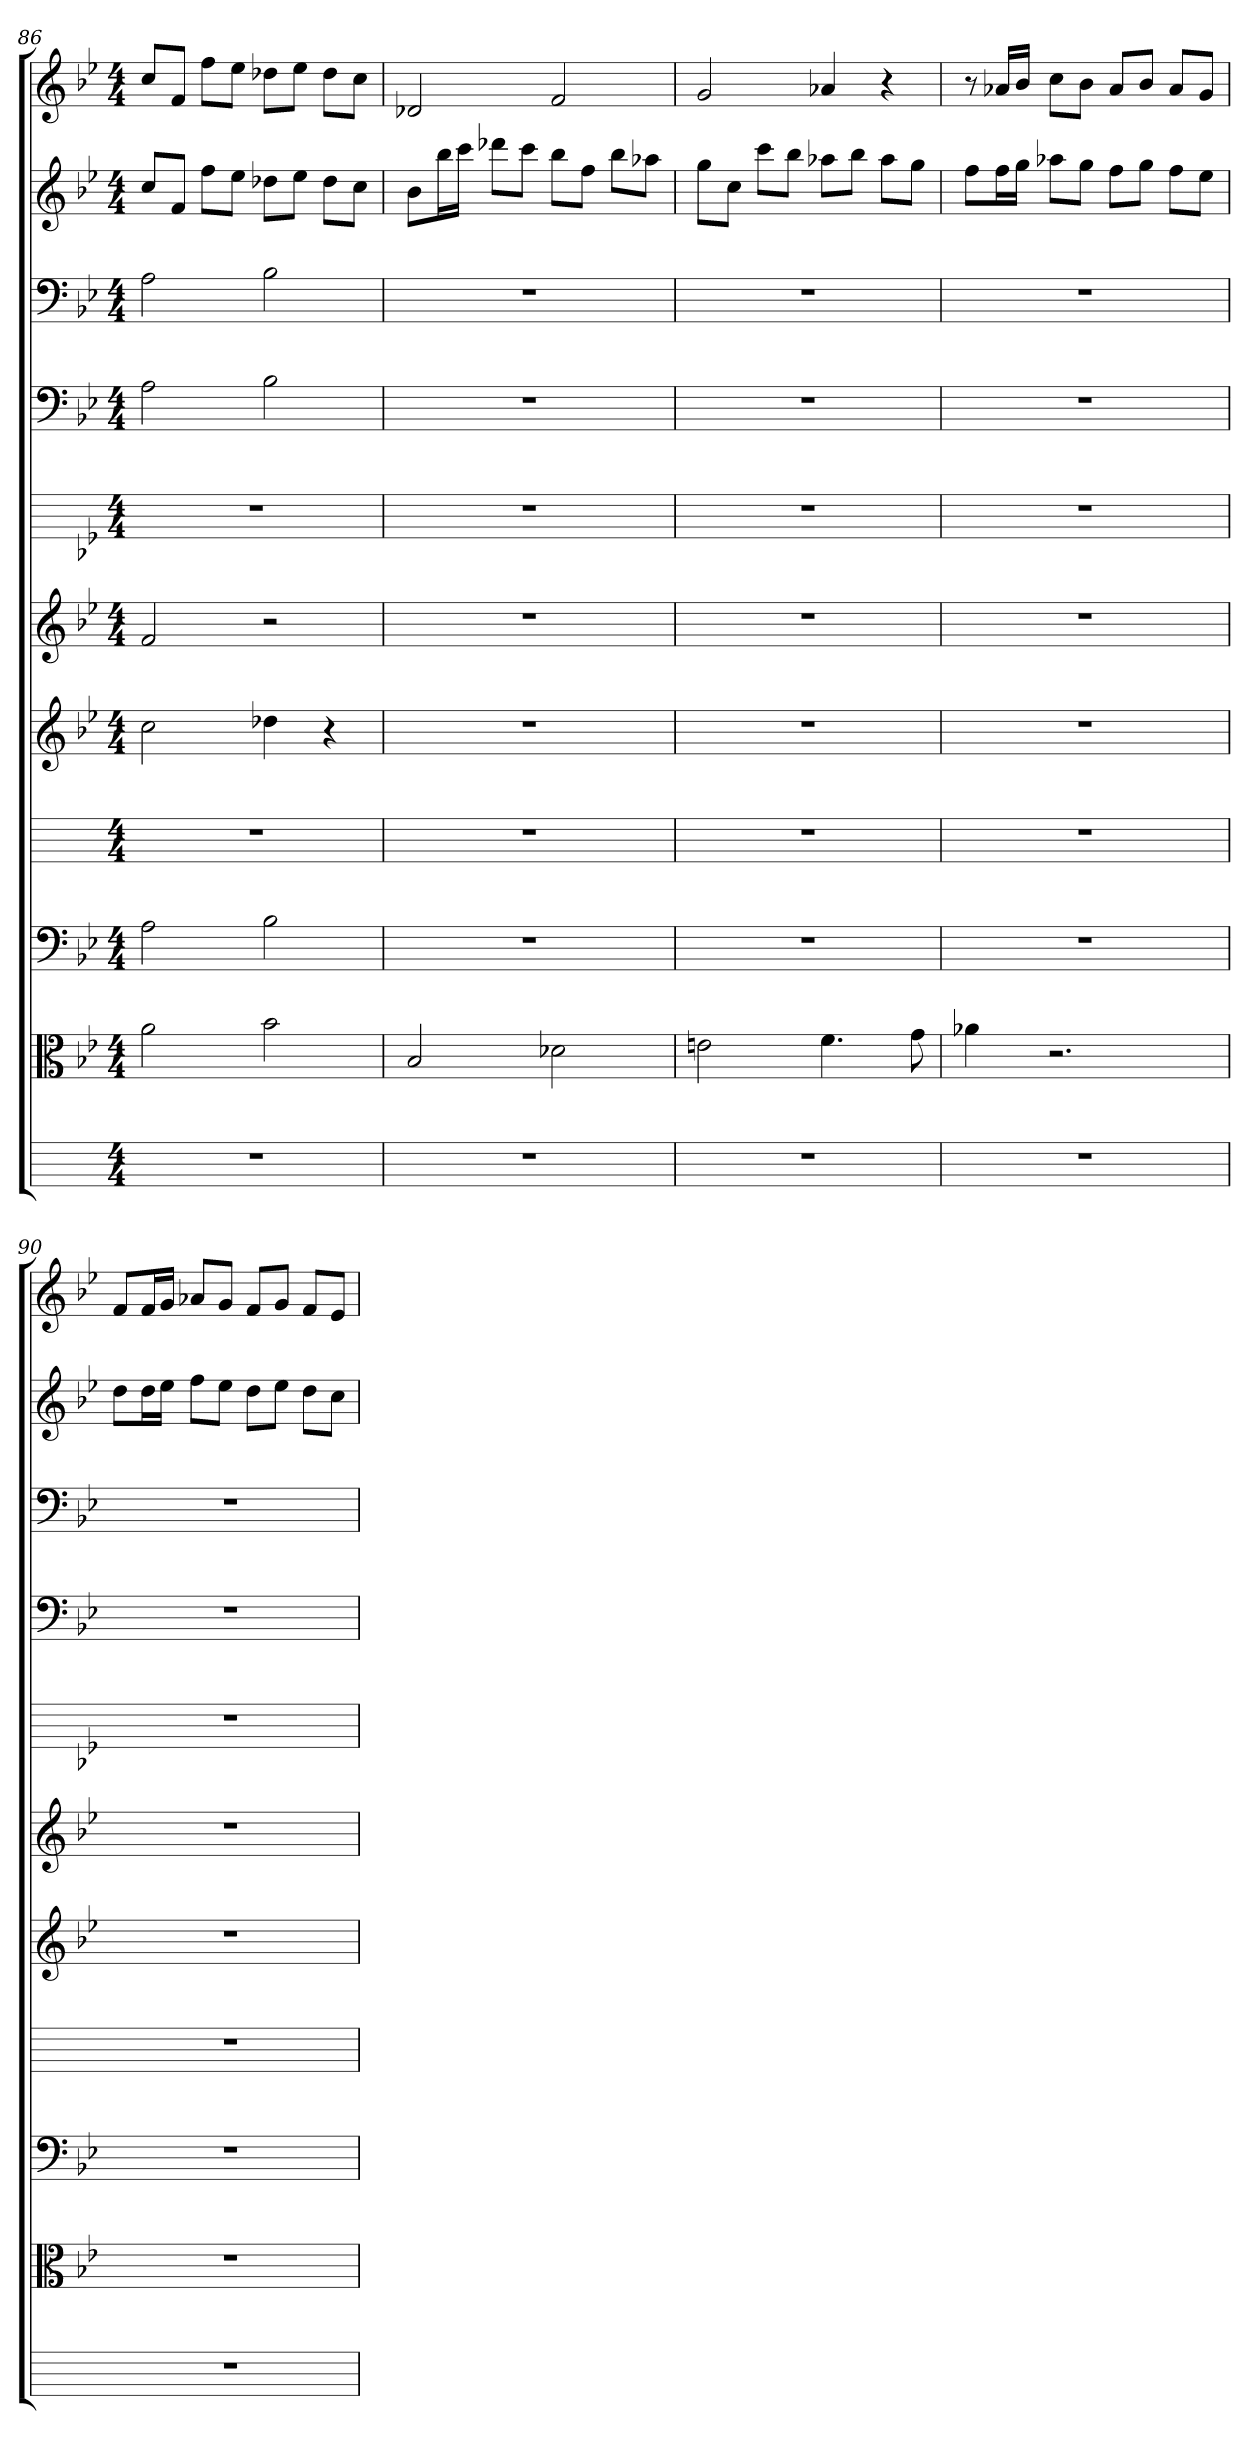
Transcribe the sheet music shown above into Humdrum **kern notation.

**kern	**kern	**kern	**kern	**kern	**kern	**kern	**kern	**kern	**kern	**kern
*part11	*part10	*part9	*part8	*part7	*part6	*part5	*part4	*part3	*part2	*part1
*staff11	*staff10	*staff9	*staff8	*staff7	*staff6	*staff5	*staff4	*staff3	*staff2	*staff1
*	*clefC3	*clefF4	*	*	*	*	*clefF4	*clefF4	*	*
*k[]	*k[b-e-]	*k[b-e-]	*k[]	*k[b-e-]	*k[b-e-]	*k[b-e-]	*k[b-e-]	*k[b-e-]	*k[b-e-]	*k[b-e-]
*M4/4	*M4/4	*M4/4	*M4/4	*M4/4	*M4/4	*M4/4	*M4/4	*M4/4	*M4/4	*M4/4
=86	=86	=86	=86	=86	=86	=86	=86	=86	=86	=86
1r	2a	2A	1r	2cc	2f	1r	2A	2A	8ccL	8ccL
.	.	.	.	.	.	.	.	.	8fJ	8fJ
.	.	.	.	.	.	.	.	.	8ffL	8ffL
.	.	.	.	.	.	.	.	.	8ee-J	8ee-J
.	2b-	2B-	.	4dd-X	2r	.	2B-	2B-	8dd-XL	8dd-XL
.	.	.	.	.	.	.	.	.	8ee-J	8ee-J
.	.	.	.	4r	.	.	.	.	8dd-L	8dd-L
.	.	.	.	.	.	.	.	.	8ccJ	8ccJ
=87	=87	=87	=87	=87	=87	=87	=87	=87	=87	=87
1r	2B-	1r	1r	1r	1r	1r	1r	1r	8b-L	2d-X
.	.	.	.	.	.	.	.	.	16bb-L	.
.	.	.	.	.	.	.	.	.	16cccJJ	.
.	.	.	.	.	.	.	.	.	8ddd-XL	.
.	.	.	.	.	.	.	.	.	8cccJ	.
.	2d-X	.	.	.	.	.	.	.	8bb-L	2f
.	.	.	.	.	.	.	.	.	8ffJ	.
.	.	.	.	.	.	.	.	.	8bb-L	.
.	.	.	.	.	.	.	.	.	8aa-XJ	.
=88	=88	=88	=88	=88	=88	=88	=88	=88	=88	=88
1r	2en	1r	1r	1r	1r	1r	1r	1r	8ggL	2g
.	.	.	.	.	.	.	.	.	8ccJ	.
.	.	.	.	.	.	.	.	.	8cccL	.
.	.	.	.	.	.	.	.	.	8bb-J	.
.	4.f	.	.	.	.	.	.	.	8aa-XL	4a-X
.	.	.	.	.	.	.	.	.	8bb-J	.
.	.	.	.	.	.	.	.	.	8aa-L	4r
.	8g	.	.	.	.	.	.	.	8ggJ	.
=89	=89	=89	=89	=89	=89	=89	=89	=89	=89	=89
1r	4a-X	1r	1r	1r	1r	1r	1r	1r	8ffL	8r
.	.	.	.	.	.	.	.	.	16ffL	16a-XLL
.	.	.	.	.	.	.	.	.	16ggJJ	16b-JJ
.	2.r	.	.	.	.	.	.	.	8aa-XL	8ccL
.	.	.	.	.	.	.	.	.	8ggJ	8b-J
.	.	.	.	.	.	.	.	.	8ffL	8a-L
.	.	.	.	.	.	.	.	.	8ggJ	8b-J
.	.	.	.	.	.	.	.	.	8ffL	8a-L
.	.	.	.	.	.	.	.	.	8ee-J	8gJ
=90	=90	=90	=90	=90	=90	=90	=90	=90	=90	=90
1r	1r	1r	1r	1r	1r	1r	1r	1r	8ddL	8fL
.	.	.	.	.	.	.	.	.	16ddL	16fL
.	.	.	.	.	.	.	.	.	16ee-JJ	16gJJ
.	.	.	.	.	.	.	.	.	8ffL	8a-XL
.	.	.	.	.	.	.	.	.	8ee-J	8gJ
.	.	.	.	.	.	.	.	.	8ddL	8fL
.	.	.	.	.	.	.	.	.	8ee-J	8gJ
.	.	.	.	.	.	.	.	.	8ddL	8fL
.	.	.	.	.	.	.	.	.	8ccJ	8e-J
=	=	=	=	=	=	=	=	=	=	=
*-	*-	*-	*-	*-	*-	*-	*-	*-	*-	*-
